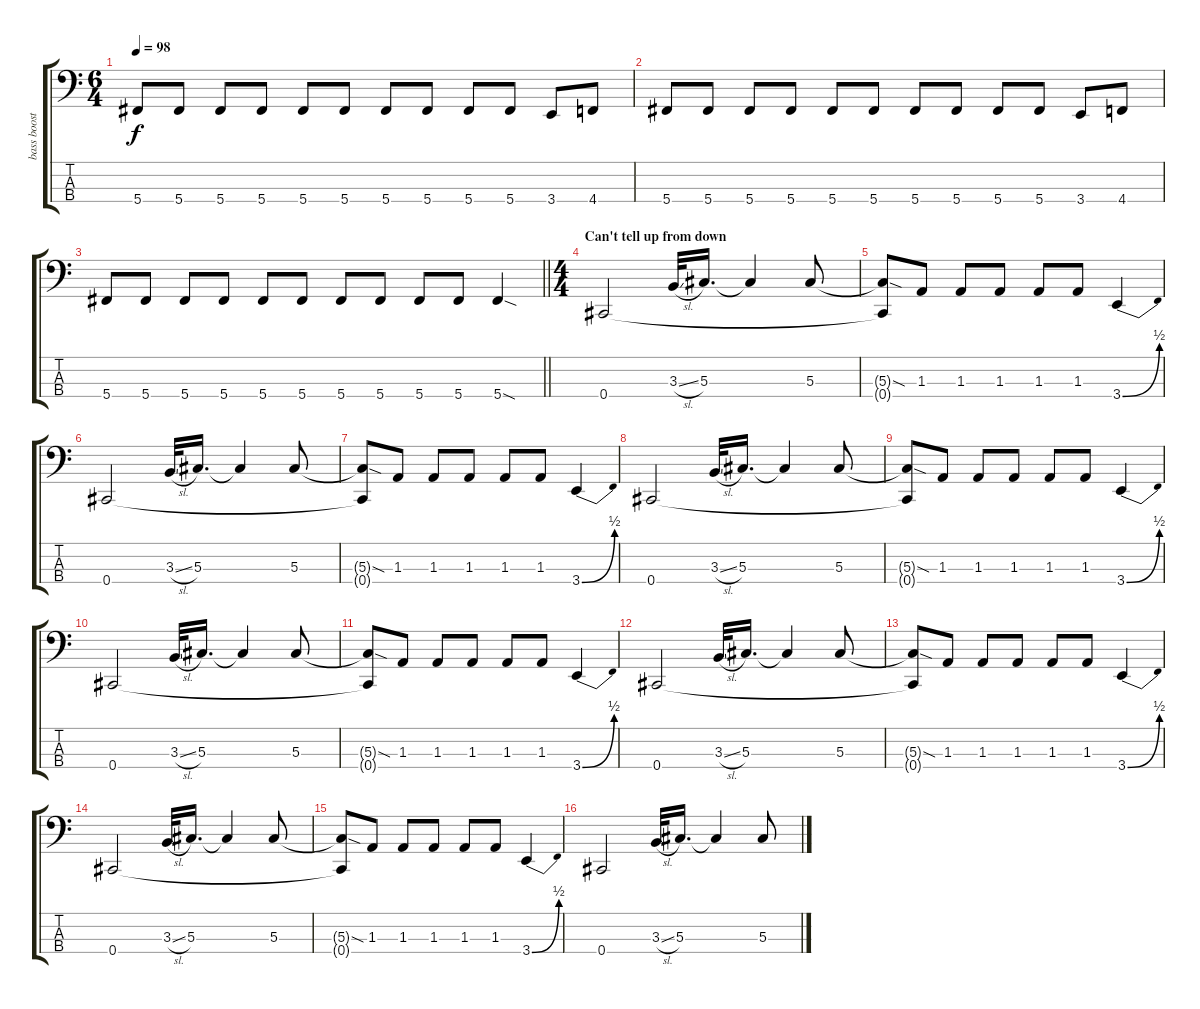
\track ("bass boost" "bass boost") {instrument electricbassfinger}
\staff {score tabs}
\tuning (Gb2 Db2 Ab1 Db1) {hide}
\ts (6 4)
\tempo 98
\clef f4
\ks c
5.4.8{dy f} 5.4.8 5.4.8 5.4.8 5.4.8 5.4.8 5.4.8 5.4.8 5.4.8 5.4.8 3.4.8 4.4.8 |
5.4.8 5.4.8 5.4.8 5.4.8 5.4.8 5.4.8 5.4.8 5.4.8 5.4.8 5.4.8 3.4.8 4.4.8 |
\barLineRight lightlight
5.4.8 5.4.8 5.4.8 5.4.8 5.4.8 5.4.8 5.4.8 5.4.8 5.4.8 5.4.8 5.4{sod}.4 |
\ts (4 4)
\section ("" "Can't tell up from down")
0.4.2 3.3{sl}.32 5.3.16{d} 5.3{t}.4 5.3.8 |
(5.3{sod t} 0.4{t}).8 1.3.8 1.3.8 1.3.8 1.3.8 1.3.8 3.4{be (bend 0 0 60 2)}.4 |
0.4.2 3.3{sl}.32 5.3.16{d} 5.3{t}.4 5.3.8 |
(5.3{sod t} 0.4{t}).8 1.3.8 1.3.8 1.3.8 1.3.8 1.3.8 3.4{be (bend 0 0 60 2)}.4 |
0.4.2 3.3{sl}.32 5.3.16{d} 5.3{t}.4 5.3.8 |
(5.3{sod t} 0.4{t}).8 1.3.8 1.3.8 1.3.8 1.3.8 1.3.8 3.4{be (bend 0 0 60 2)}.4 |
0.4.2 3.3{sl}.32 5.3.16{d} 5.3{t}.4 5.3.8 |
(5.3{sod t} 0.4{t}).8 1.3.8 1.3.8 1.3.8 1.3.8 1.3.8 3.4{be (bend 0 0 60 2)}.4 |
0.4.2 3.3{sl}.32 5.3.16{d} 5.3{t}.4 5.3.8 |
(5.3{sod t} 0.4{t}).8 1.3.8 1.3.8 1.3.8 1.3.8 1.3.8 3.4{be (bend 0 0 60 2)}.4 |
0.4.2 3.3{sl}.32 5.3.16{d} 5.3{t}.4 5.3.8 |
(5.3{sod t} 0.4{t}).8 1.3.8 1.3.8 1.3.8 1.3.8 1.3.8 3.4{be (bend 0 0 60 2)}.4 |
0.4.2 3.3{sl}.32 5.3.16{d} 5.3{t}.4 5.3.8
